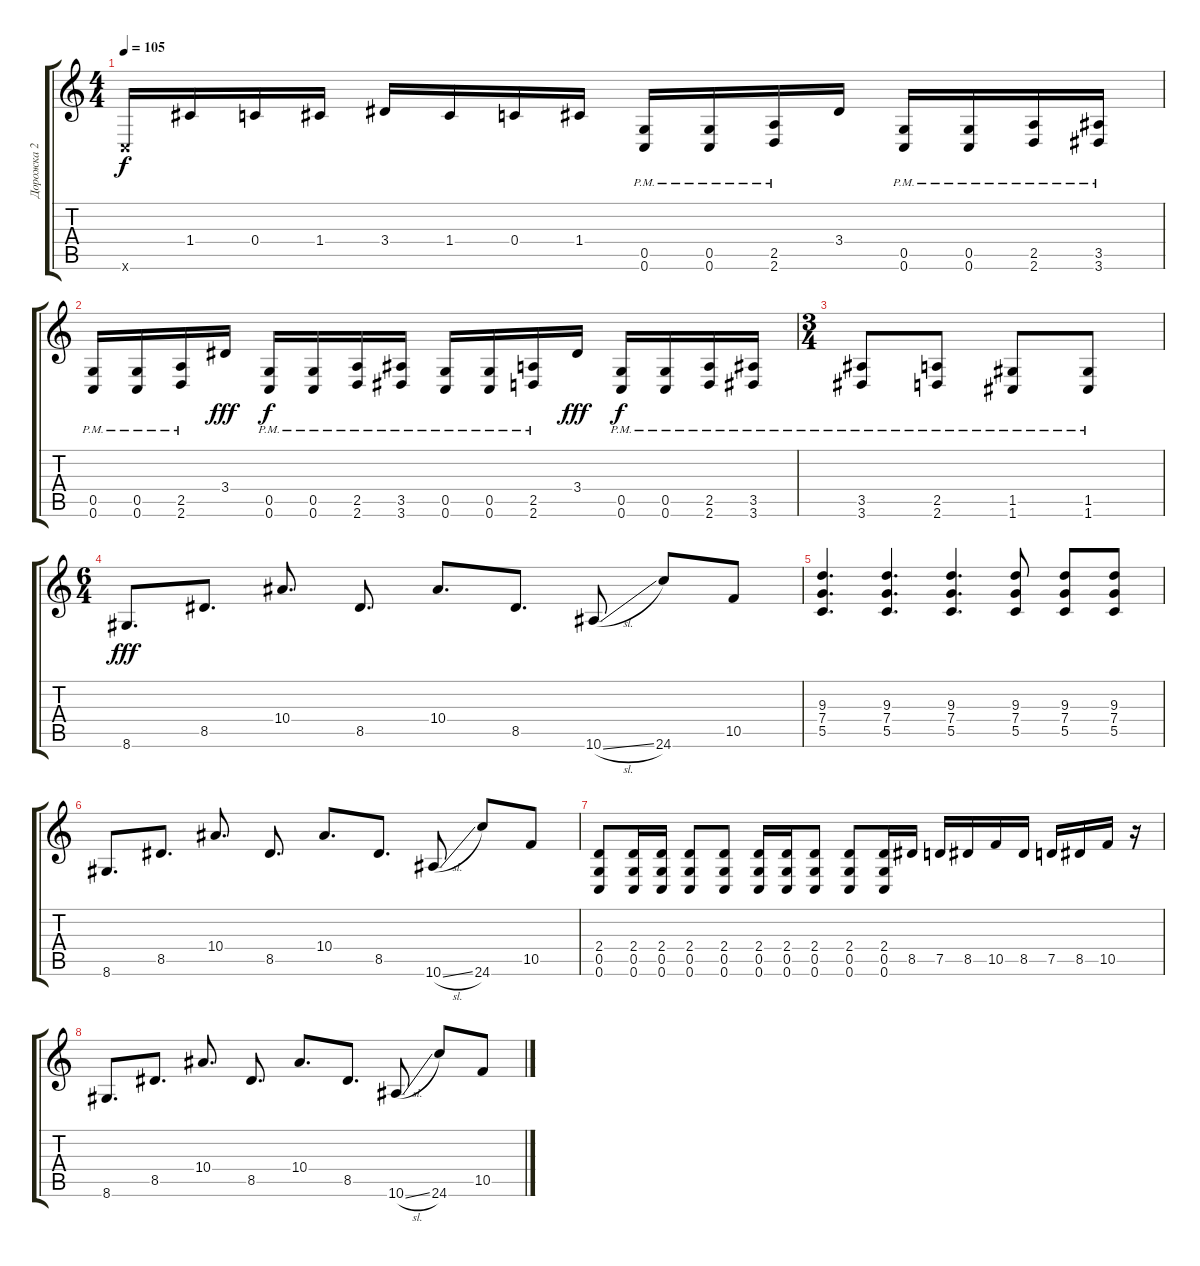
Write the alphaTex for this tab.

\track ("Дорожка 2" "Дорожка 2") {instrument overdrivenguitar}
\staff {score tabs}
\tuning (D4 A3 F3 C3 G2 C2) {hide}
\ts (4 4)
\tempo 105
\clef g2
\ks c
0.6{x}.16{dy f} 1.4.16 0.4.16 1.4.16 3.4.16 1.4.16 0.4.16 1.4.16 (0.5{pm} 0.6{pm}).16 (0.5{pm} 0.6{pm}).16 (2.5{pm} 2.6{pm}).16 3.4.16 (0.5{pm} 0.6{pm}).16 (0.5{pm} 0.6{pm}).16 (2.5{pm} 2.6{pm}).16 (3.5{pm} 3.6{pm}).16 |
(0.5{pm} 0.6{pm}).16 (0.5{pm} 0.6{pm}).16 (2.5{pm} 2.6{pm}).16 3.4.16{dy fff} (0.5{pm} 0.6{pm}).16{dy f} (0.5{pm} 0.6{pm}).16 (2.5{pm} 2.6{pm}).16 (3.5{pm} 3.6{pm}).16 (0.5{pm} 0.6{pm}).16 (0.5{pm} 0.6{pm}).16 (2.5{pm} 2.6{pm}).16 3.4.16{dy fff} (0.5{pm} 0.6{pm}).16{dy f} (0.5{pm} 0.6{pm}).16 (2.5{pm} 2.6{pm}).16 (3.5{pm} 3.6{pm}).16 |
\ts (3 4)
(3.5{pm} 3.6{pm}).8 (2.5{pm} 2.6{pm}).8 (1.5{pm} 1.6{pm}).8 (1.5{pm} 1.6{pm}).8 |
\ts (6 4)
8.6.8{d dy fff volume 9} 8.5.8{d} 10.4.8{d} 8.5.8{d} 10.4.8{d} 8.5.8{d} 10.6{sl}.8 24.6.8 10.5.8 |
(9.3 7.4 5.5).4{d} (9.3 7.4 5.5).4{d} (9.3 7.4 5.5).4{d} (9.3 7.4 5.5).8 (9.3 7.4 5.5).8 (9.3 7.4 5.5).8 |
8.6.8{d volume 9} 8.5.8{d} 10.4.8{d} 8.5.8{d} 10.4.8{d} 8.5.8{d} 10.6{sl}.8 24.6.8 10.5.8 |
(2.4 0.5 0.6).8 (2.4 0.5 0.6).16 (2.4 0.5 0.6).16 (2.4 0.5 0.6).8 (2.4 0.5 0.6).8 (2.4 0.5 0.6).16 (2.4 0.5 0.6).16 (2.4 0.5 0.6).8 (2.4 0.5 0.6).8 (2.4 0.5 0.6).16 8.5.16 7.5.16 8.5.16 10.5.16 8.5.16 7.5.16 8.5.16 10.5.16 r.16 |
8.6.8{d volume 9} 8.5.8{d} 10.4.8{d} 8.5.8{d} 10.4.8{d} 8.5.8{d} 10.6{sl}.8 24.6.8 10.5.8
